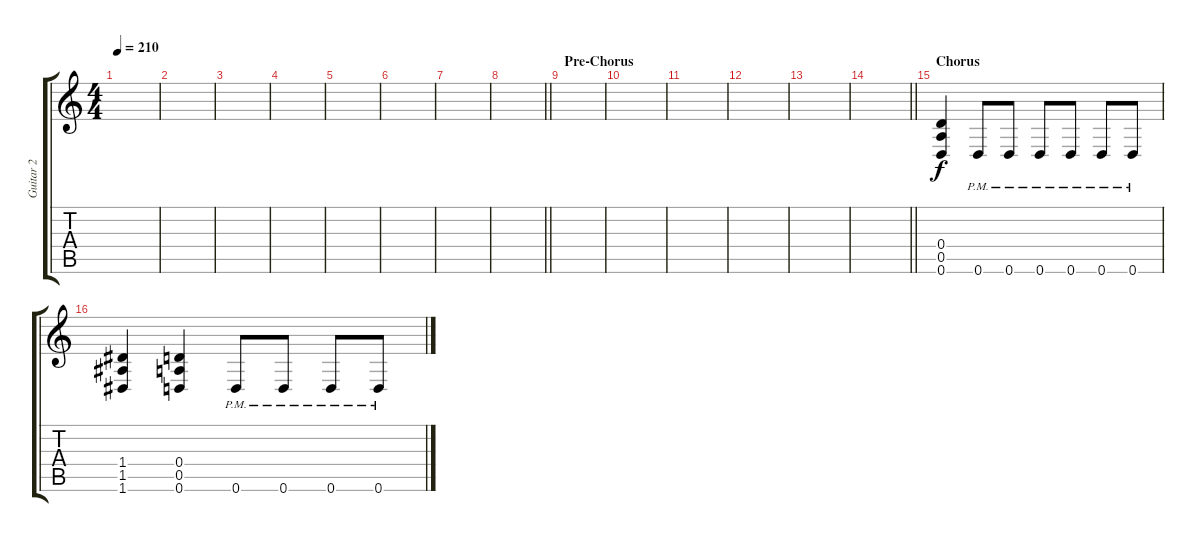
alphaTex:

\track ("Guitar 2" "Guitar 2") {instrument distortionguitar}
\staff {score tabs}
\tuning (E4 B3 G3 D3 A2 D2) {hide}
\ts (4 4)
\tempo 210
\clef g2
\ks c
|
|
|
|
|
|
|
\barLineRight lightlight
|
\section ("" "Pre-Chorus")
|
|
|
|
|
\barLineRight lightlight
|
\section ("" "Chorus")
(0.4 0.5 0.6).4 0.6{pm}.8 0.6{pm}.8 0.6{pm}.8 0.6{pm}.8 0.6{pm}.8 0.6{pm}.8 |
(1.4 1.5 1.6).4 (0.4 0.5 0.6).4 0.6{pm}.8 0.6{pm}.8 0.6{pm}.8 0.6{pm}.8
